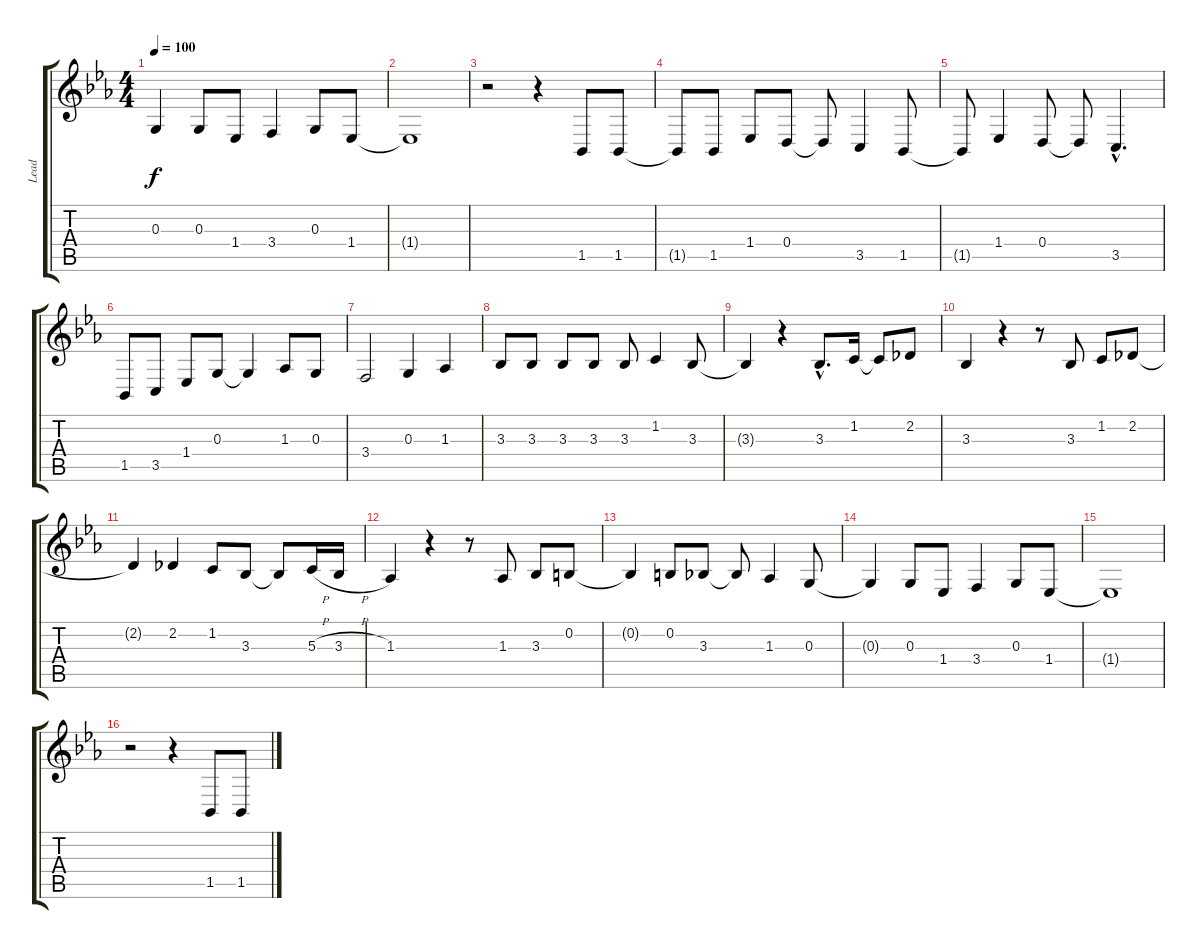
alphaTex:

\track ("Lead" "Lead") {instrument stringensemble1}
\staff {score tabs}
\tuning (E4 B3 G3 D3 A2 E2) {hide}
\ts (4 4)
\tempo 100
\clef g2
\ks eb
0.3{t}.4{dy f} 0.3.8 1.4.8 3.4.4 0.3.8 1.4.8 |
1.4{t}.1 |
r.2 r.4 1.5.8 1.5.8 |
1.5{t}.8 1.5.8 1.4.8 0.4.8 0.4{t}.8 3.5.4 1.5.8 |
1.5{t}.8 1.4.4 0.4.8 0.4{t}.8 3.5{hac}.4{d} |
1.5.8 3.5.8 1.4.8 0.3.8 0.3{t}.4 1.3.8 0.3.8 |
3.4.2 0.3.4 1.3.4 |
3.3.8 3.3.8 3.3.8 3.3.8 3.3.8 1.2.4 3.3.8 |
3.3{t}.4{volume 8} r.4 3.3{hac}.8{d} 1.2.16 1.2{t}.8 2.2.8 |
3.3.4 r.4 r.8 3.3.8 1.2.8 2.2.8 |
2.2{t}.4 2.2.4 1.2.8 3.3.8 3.3{t}.8 5.3{h}.16 3.3{h}.16 |
1.3.4 r.4 r.8 1.3.8 3.3.8 0.2.8 |
0.2{t}.4{volume 0} 0.2.8 3.3.8 3.3{t}.8 1.3.4 0.3.8 |
0.3{t}.4 0.3.8 1.4.8 3.4.4 0.3.8 1.4.8 |
1.4{t}.1 |
r.2 r.4 1.5.8 1.5.8
